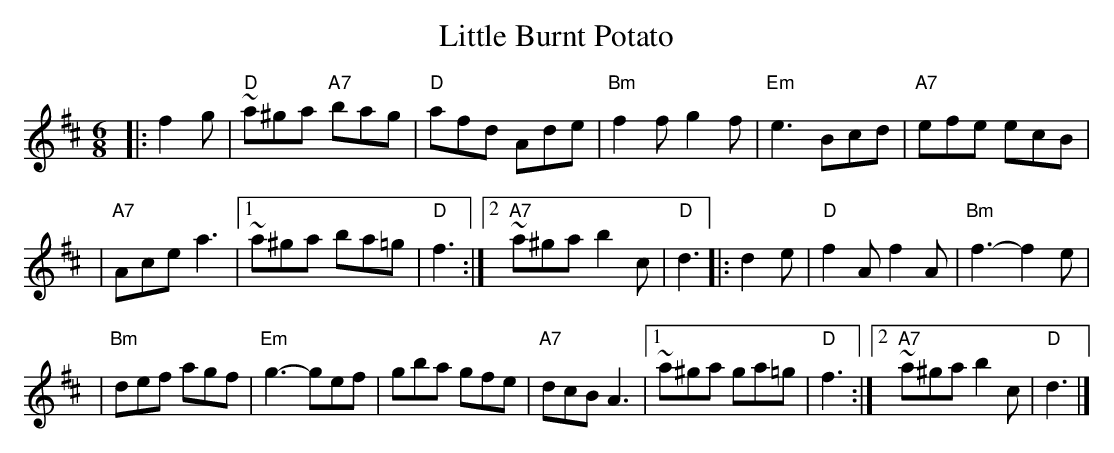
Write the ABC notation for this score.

X:1
T: Little Burnt Potato
M: 6/8
L: 1/8
K: D
|: f2g | "D"~a^ga "A7"bag | "D"afd Ade | "Bm"f2f g2f | "Em"e3 Bcd | "A7"efe ecB |
       | "A7"Ace a3 |1 ~a^ga ba=g | "D"f3 :|2 "A7"~a^ga b2c | "D"d3 |: d2e | "D"f2A f2A | "Bm"f3- f2e |
       | "Bm"def agf | "Em"g3- gef | gba gfe | "A7"dcB A3 |1 ~a^ga ga=g | "D"f3 :|2 "A7"~a^ga b2c | "D"d3 |]
